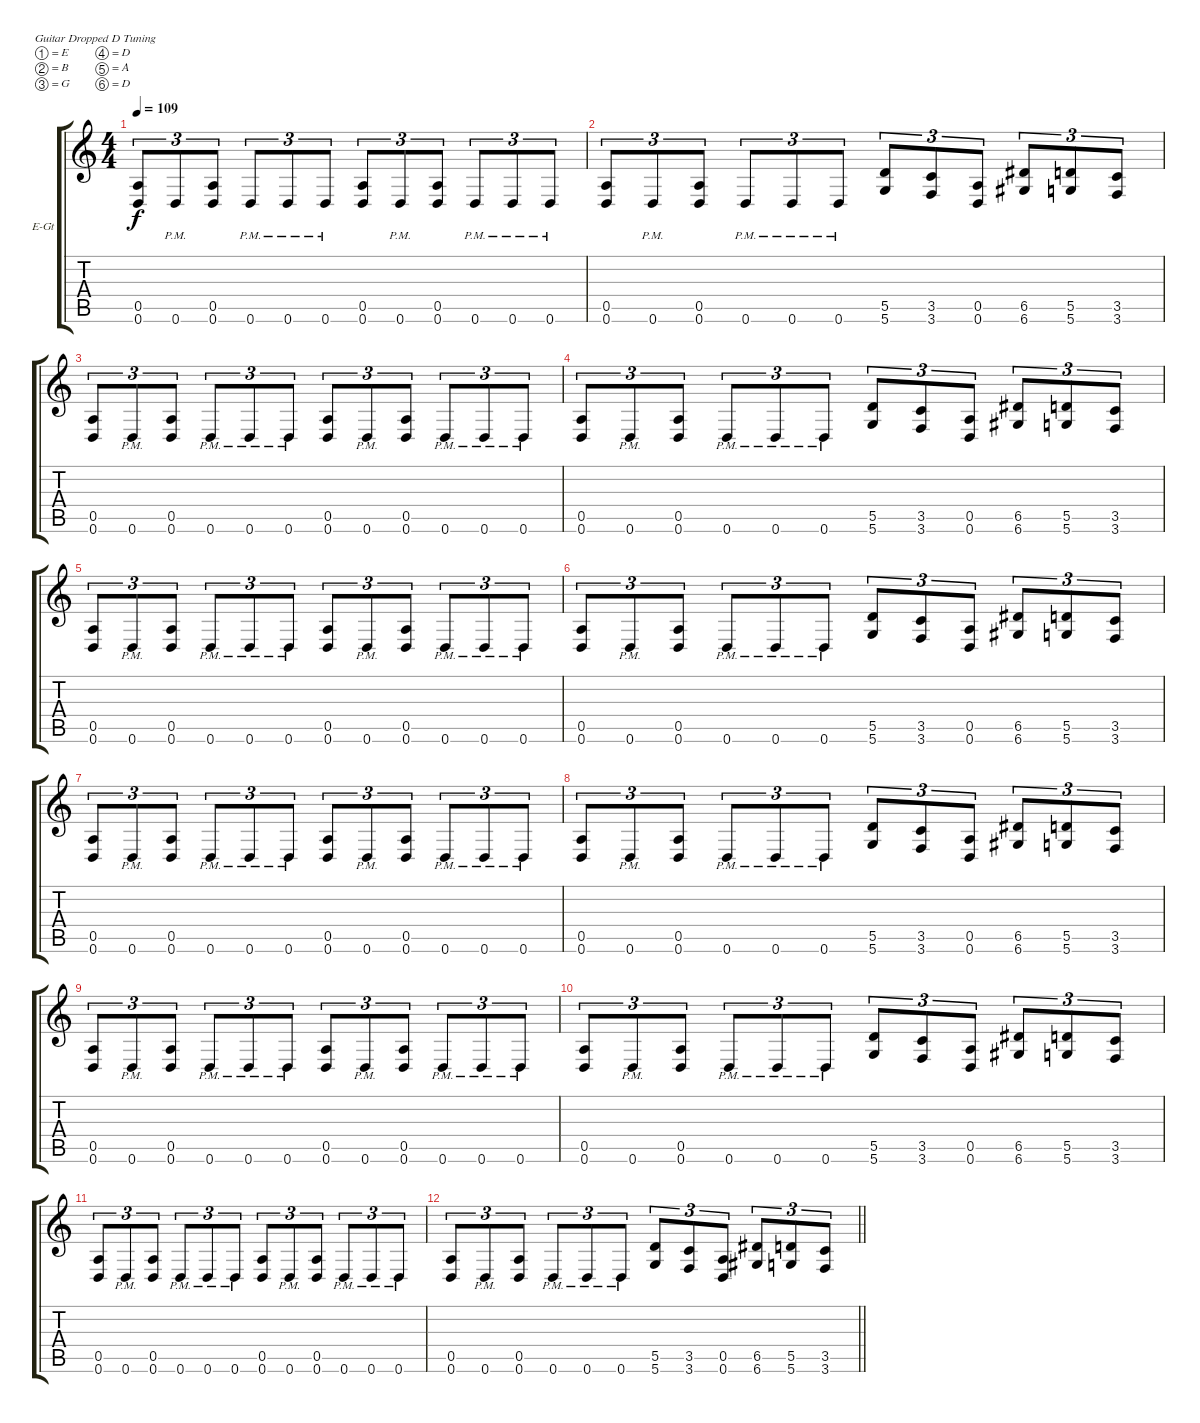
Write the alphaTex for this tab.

\bracketExtendMode groupsimilarinstruments
\firstSystemTrackNameOrientation horizontal
\otherSystemsTrackNameOrientation horizontal
\track ("Overdriven-guitar (Richard)" "E-Gt") {instrument overdrivenguitar}
\staff {score tabs}
\tuning (E4 B3 G3 D3 A2 D2)
\ts (4 4)
\tempo 109
\clef g2
\scale
0.333333
\ks c
(0.5 0.6).8{tu (3 2) dy f} 0.6{pm}.8{tu (3 2)} (0.5 0.6).8{tu (3 2)} 0.6{pm}.8{tu (3 2)} 0.6{pm}.8{tu (3 2)} 0.6{pm}.8{tu (3 2)} (0.5 0.6).8{tu (3 2)} 0.6{pm}.8{tu (3 2)} (0.5 0.6).8{tu (3 2)} 0.6{pm}.8{tu (3 2)} 0.6{pm}.8{tu (3 2)} 0.6{pm}.8{tu (3 2)} |
\scale
0.333333 (0.5 0.6).8{tu (3 2)} 0.6{pm}.8{tu (3 2)} (0.5 0.6).8{tu (3 2)} 0.6{pm}.8{tu (3 2)} 0.6{pm}.8{tu (3 2)} 0.6{pm}.8{tu (3 2)} (5.5 5.6).8{tu (3 2)} (3.5 3.6).8{tu (3 2)} (0.5 0.6).8{tu (3 2)} (6.5 6.6).8{tu (3 2)} (5.5 5.6).8{tu (3 2)} (3.5 3.6).8{tu (3 2)} |
\scale
0.333333 (0.5 0.6).8{tu (3 2)} 0.6{pm}.8{tu (3 2)} (0.5 0.6).8{tu (3 2)} 0.6{pm}.8{tu (3 2)} 0.6{pm}.8{tu (3 2)} 0.6{pm}.8{tu (3 2)} (0.5 0.6).8{tu (3 2)} 0.6{pm}.8{tu (3 2)} (0.5 0.6).8{tu (3 2)} 0.6{pm}.8{tu (3 2)} 0.6{pm}.8{tu (3 2)} 0.6{pm}.8{tu (3 2)} |
\scale
0.333333 (0.5 0.6).8{tu (3 2)} 0.6{pm}.8{tu (3 2)} (0.5 0.6).8{tu (3 2)} 0.6{pm}.8{tu (3 2)} 0.6{pm}.8{tu (3 2)} 0.6{pm}.8{tu (3 2)} (5.5 5.6).8{tu (3 2)} (3.5 3.6).8{tu (3 2)} (0.5 0.6).8{tu (3 2)} (6.5 6.6).8{tu (3 2)} (5.5 5.6).8{tu (3 2)} (3.5 3.6).8{tu (3 2)} |
\scale
0.333333 (0.5 0.6).8{tu (3 2)} 0.6{pm}.8{tu (3 2)} (0.5 0.6).8{tu (3 2)} 0.6{pm}.8{tu (3 2)} 0.6{pm}.8{tu (3 2)} 0.6{pm}.8{tu (3 2)} (0.5 0.6).8{tu (3 2)} 0.6{pm}.8{tu (3 2)} (0.5 0.6).8{tu (3 2)} 0.6{pm}.8{tu (3 2)} 0.6{pm}.8{tu (3 2)} 0.6{pm}.8{tu (3 2)} |
\scale
0.333333 (0.5 0.6).8{tu (3 2)} 0.6{pm}.8{tu (3 2)} (0.5 0.6).8{tu (3 2)} 0.6{pm}.8{tu (3 2)} 0.6{pm}.8{tu (3 2)} 0.6{pm}.8{tu (3 2)} (5.5 5.6).8{tu (3 2)} (3.5 3.6).8{tu (3 2)} (0.5 0.6).8{tu (3 2)} (6.5 6.6).8{tu (3 2)} (5.5 5.6).8{tu (3 2)} (3.5 3.6).8{tu (3 2)} |
\scale
0.333333 (0.5 0.6).8{tu (3 2)} 0.6{pm}.8{tu (3 2)} (0.5 0.6).8{tu (3 2)} 0.6{pm}.8{tu (3 2)} 0.6{pm}.8{tu (3 2)} 0.6{pm}.8{tu (3 2)} (0.5 0.6).8{tu (3 2)} 0.6{pm}.8{tu (3 2)} (0.5 0.6).8{tu (3 2)} 0.6{pm}.8{tu (3 2)} 0.6{pm}.8{tu (3 2)} 0.6{pm}.8{tu (3 2)} |
\scale
0.333333 (0.5 0.6).8{tu (3 2)} 0.6{pm}.8{tu (3 2)} (0.5 0.6).8{tu (3 2)} 0.6{pm}.8{tu (3 2)} 0.6{pm}.8{tu (3 2)} 0.6{pm}.8{tu (3 2)} (5.5 5.6).8{tu (3 2)} (3.5 3.6).8{tu (3 2)} (0.5 0.6).8{tu (3 2)} (6.5 6.6).8{tu (3 2)} (5.5 5.6).8{tu (3 2)} (3.5 3.6).8{tu (3 2)} |
\scale
0.333333 (0.5 0.6).8{tu (3 2)} 0.6{pm}.8{tu (3 2)} (0.5 0.6).8{tu (3 2)} 0.6{pm}.8{tu (3 2)} 0.6{pm}.8{tu (3 2)} 0.6{pm}.8{tu (3 2)} (0.5 0.6).8{tu (3 2)} 0.6{pm}.8{tu (3 2)} (0.5 0.6).8{tu (3 2)} 0.6{pm}.8{tu (3 2)} 0.6{pm}.8{tu (3 2)} 0.6{pm}.8{tu (3 2)} |
\scale
0.333333 (0.5 0.6).8{tu (3 2)} 0.6{pm}.8{tu (3 2)} (0.5 0.6).8{tu (3 2)} 0.6{pm}.8{tu (3 2)} 0.6{pm}.8{tu (3 2)} 0.6{pm}.8{tu (3 2)} (5.5 5.6).8{tu (3 2)} (3.5 3.6).8{tu (3 2)} (0.5 0.6).8{tu (3 2)} (6.5 6.6).8{tu (3 2)} (5.5 5.6).8{tu (3 2)} (3.5 3.6).8{tu (3 2)} |
\scale
0.333333 (0.5 0.6).8{tu (3 2)} 0.6{pm}.8{tu (3 2)} (0.5 0.6).8{tu (3 2)} 0.6{pm}.8{tu (3 2)} 0.6{pm}.8{tu (3 2)} 0.6{pm}.8{tu (3 2)} (0.5 0.6).8{tu (3 2)} 0.6{pm}.8{tu (3 2)} (0.5 0.6).8{tu (3 2)} 0.6{pm}.8{tu (3 2)} 0.6{pm}.8{tu (3 2)} 0.6{pm}.8{tu (3 2)} |
\scale
0.333333
\barLineRight lightlight
(0.5 0.6).8{tu (3 2)} 0.6{pm}.8{tu (3 2)} (0.5 0.6).8{tu (3 2)} 0.6{pm}.8{tu (3 2)} 0.6{pm}.8{tu (3 2)} 0.6{pm}.8{tu (3 2)} (5.5 5.6).8{tu (3 2)} (3.5 3.6).8{tu (3 2)} (0.5 0.6).8{tu (3 2)} (6.5 6.6).8{tu (3 2)} (5.5 5.6).8{tu (3 2)} (3.5 3.6).8{tu (3 2)} |
\scale
0.333333 |
\scale
0.333333 |
\scale
0.333333 |
\scale
0.333333
